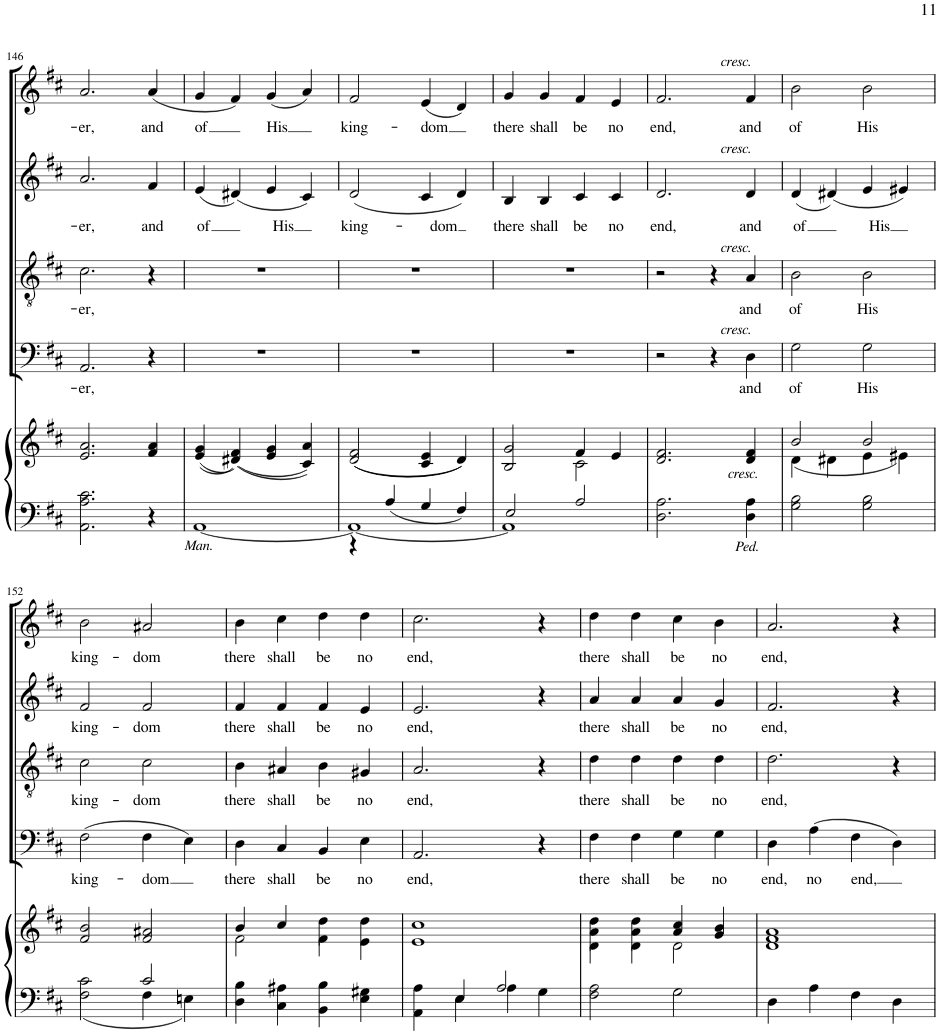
**kern	**kern	**kern	**text	**kern	**text	**kern	**text	**kern	**text
*part5	*part5	*part4	*part4	*part3	*part3	*part2	*part2	*part1	*part1
*staff6	*staff5	*staff4	*staff4	*staff3	*staff3	*staff2	*staff2	*staff1	*staff1
*I"Organ	*	*I"Bass	*	*I"Tenor	*	*I"Alto	*	*I"Soprano	*
!!LO:PB:g=z
*clefF4	*clefG2	*clefF4	*	*clefGv2	*	*clefG2	*	*clefG2	*
*k[f#c#]	*k[f#c#]	*k[f#c#]	*	*k[f#c#]	*	*k[f#c#]	*	*k[f#c#]	*
*M4/4	*M4/4	*M4/4	*	*M4/4	*	*M4/4	*	*M4/4	*
*met(c)	*met(c)	*met(c)	*	*met(c)	*	*met(c)	*	*met(c)	*
=146	=146	=146	=146	=146	=146	=146	=146	=146	=146
!	!	!	!LO:LY:b	!	!LO:LY:b	!	!LO:LY:b	!	!LO:LY:b
2.AA\ 2.A\ 2.c#\	2.e/ 2.a/	2.AA/	-er,	2.c#\	-er,	2.a/	-er,	2.a/	-er,
!	!	!	!	!	!	!	!LO:LY:b	!	!LO:LY:b
4r	4f#/ 4a/	4r	.	4r	.	4f#/	and	(4a/	and
=147	=147	=147	=147	=147	=147	=147	=147	=147	=147
!LO:TX:b:i:t=Man.	!	!	!	!	!	!	!	!	!
!	!	!	!	!	!	!	!LO:LY:b	!	!LO:LY:b
[1AA	((4e/ 4g/	1r	.	1r	.	(4e/	of	4g/	of
.	((4d#X/ 4f#/))	.	.	.	.	(4d#X/)	.	4f#/)	.
!	!	!	!	!	!	!	!LO:LY:b	!	!LO:LY:b
.	4e/ 4g/	.	.	.	.	4e/	His	(4g/	His
.	4c#/ 4a/))	.	.	.	.	4c#/)	.	4a/)	.
=148	=148	=148	=148	=148	=148	=148	=148	=148	=148
*^	*	*	*	*	*	*	*	*	*
!	!	!	!	!	!	!	!	!LO:LY:b	!	!LO:LY:b
1AA_	4r	((2d/ 2f#/	1r	.	1r	.	(2d/	king-	2f#/	king-
.	4A/	.	.	.	.	.	.	.	.	.
!	!	!	!	!	!	!	!	!LO:LY:b	!	!LO:LY:b
.	4G/	4c#/ 4e/	.	.	.	.	4c#/	-dom	(4e/	-dom
.	4F#/	4d/))	.	.	.	.	4d/)	.	4d/)	.
=149	=149	=149	=149	=149	=149	=149	=149	=149	=149	=149
*	*	*^	*	*	*	*	*	*	*	*
!	!	!	!	!	!	!	!	!	!LO:LY:b	!	!LO:LY:b
1AA]	2E/	2g/	2B/	1r	.	1r	.	4B/	there	4g/	there
!	!	!	!	!	!	!	!	!	!LO:LY:b	!	!LO:LY:b
.	.	.	.	.	.	.	.	4B/	shall	4g/	shall
!	!	!	!	!	!	!	!	!	!LO:LY:b	!	!LO:LY:b
.	2A/	4f#/	2c#\	.	.	.	.	4c#/	be	4f#/	be
!	!	!	!	!	!	!	!	!	!LO:LY:b	!	!LO:LY:b
.	.	4e/	.	.	.	.	.	4c#/	no	4e/	no
*v	*v	*	*	*	*	*	*	*	*	*	*
*	*v	*v	*	*	*	*	*	*	*	*
=150	=150	=150	=150	=150	=150	=150	=150	=150	=150
!	!	!	!	!	!	!	!LO:LY:b	!	!LO:LY:b
2.D\ 2.A\	2.d/ 2.f#/	2r	.	2r	.	2.d/	end,	2.f#/	end,
.	.	4r	.	4r	.	.	.	.	.
!	!	!	!	!	!	!	!	!LO:TX:a:i:t=cresc.	!
!	!	!	!	!	!	!LO:TX:a:i:t=cresc.	!	!	!
!	!	!	!	!LO:TX:a:i:t=cresc.	!	!	!	!	!
!	!	!LO:TX:a:i:t=cresc.	!	!	!	!	!	!	!
!	!LO:TX:b:i:t=cresc.	!	!	!	!	!	!	!	!
!LO:TX:b:i:t=Ped.	!	!	!	!	!	!	!	!	!
!	!	!	!LO:LY:b	!	!LO:LY:b	!	!LO:LY:b	!	!LO:LY:b
4D\ 4A\	4d/ 4f#/	4D\	and	4A/	and	4d/	and	4f#/	and
=151	=151	=151	=151	=151	=151	=151	=151	=151	=151
*	*^	*	*	*	*	*	*	*	*
!	!	!	!	!LO:LY:b	!	!LO:LY:b	!	!LO:LY:b	!	!LO:LY:b
2G\ 2B\	2b/	(4d\	2G\	of	2B\	of	(4d/	of	2b\	of
.	.	4d#X\	.	.	.	.	(4d#X/)	.	.	.
!	!	!	!	!LO:LY:b	!	!LO:LY:b	!	!LO:LY:b	!	!LO:LY:b
2G\ 2B\	2b/	4e\	2G\	His	2B\	His	4e/	His	2b\	His
.	.	4e#X\)	.	.	.	.	4e#X/)	.	.	.
!!LO:LB:g=z
=152	=152	=152	=152	=152	=152	=152	=152	=152	=152	=152
*^	*	*	*	*	*	*	*	*	*	*
!	!	!	!	!	!LO:LY:b	!	!LO:LY:b	!	!LO:LY:b	!	!LO:LY:b
*	*	*v	*v	*	*	*	*	*	*	*	*
2c#\	2F#\	2f#/ 2b/	(2F#\	king-	2c#\	king-	2f#/	king-	2b\	king-
!	!	!	!	!LO:LY:b	!	!LO:LY:b	!	!LO:LY:b	!	!LO:LY:b
2c#/	4F#\	2f#/ 2a#X/	4F#\	-dom	2c#\	-dom	2f#/	-dom	2a#X/	-dom
.	4En\	.	4E\)	.	.	.	.	.	.	.
=153	=153	=153	=153	=153	=153	=153	=153	=153	=153	=153
*	*	*^	*	*	*	*	*	*	*	*
!	!	!	!	!	!LO:LY:b	!	!LO:LY:b	!	!LO:LY:b	!	!LO:LY:b
*v	*v	*	*	*	*	*	*	*	*	*	*
4D\ 4B\	4b/	2f#\	4D\	there	4B\	there	4f#/	there	4b\	there
!	!	!	!	!LO:LY:b	!	!LO:LY:b	!	!LO:LY:b	!	!LO:LY:b
4C#\ 4A#X\	4cc#/	.	4C#/	shall	4A#X/	shall	4f#/	shall	4cc#\	shall
!	!	!	!	!LO:LY:b	!	!LO:LY:b	!	!LO:LY:b	!	!LO:LY:b
4BB\ 4B\	4dd\	4f#\	4BB/	be	4B\	be	4f#/	be	4dd\	be
!	!	!	!	!LO:LY:b	!	!LO:LY:b	!	!LO:LY:b	!	!LO:LY:b
4E\ 4G#X\	4dd\	4e\	4E\	no	4G#X/	no	4e/	no	4dd\	no
=154	=154	=154	=154	=154	=154	=154	=154	=154	=154	=154
*^	*	*	*	*	*	*	*	*	*	*
!	!	!	!	!	!LO:LY:b	!	!LO:LY:b	!	!LO:LY:b	!	!LO:LY:b
*	*	*v	*v	*	*	*	*	*	*	*	*
4A\	4AA\	1e 1cc#	2.AA/	end,	2.A/	end,	2.e/	end,	2.cc#\	end,
4E/	4E\	.	.	.	.	.	.	.	.	.
2A/	4A\	.	.	.	.	.	.	.	.	.
.	4G\	.	4r	.	4r	.	4r	.	4r	.
=155	=155	=155	=155	=155	=155	=155	=155	=155	=155	=155
*	*	*^	*	*	*	*	*	*	*	*
!	!	!	!	!	!LO:LY:b	!	!LO:LY:b	!	!LO:LY:b	!	!LO:LY:b
*v	*v	*	*	*	*	*	*	*	*	*	*
2F#\ 2A\	4a\ 4dd\	4d\	4F#\	there	4d\	there	4a/	there	4dd\	there
!	!	!	!	!LO:LY:b	!	!LO:LY:b	!	!LO:LY:b	!	!LO:LY:b
.	4a\ 4dd\	4d\	4F#\	shall	4d\	shall	4a/	shall	4dd\	shall
!	!	!	!	!LO:LY:b	!	!LO:LY:b	!	!LO:LY:b	!	!LO:LY:b
2G\	4a/ 4cc#/	2d\	4G\	be	4d\	be	4a/	be	4cc#\	be
!	!	!	!	!LO:LY:b	!	!LO:LY:b	!	!LO:LY:b	!	!LO:LY:b
.	4g/ 4b/	.	4G\	no	4d\	no	4g/	no	4b\	no
*	*v	*v	*	*	*	*	*	*	*	*
=156	=156	=156	=156	=156	=156	=156	=156	=156	=156
!	!	!	!LO:LY:b	!	!LO:LY:b	!	!LO:LY:b	!	!LO:LY:b
4D\	1d 1f# 1a	4D\	end,	2.d\	end,	2.f#/	end,	2.a/	end,
!	!	!	!LO:LY:b	!	!	!	!	!	!
4A\	.	(4A\	no	.	.	.	.	.	.
!	!	!	!LO:LY:b	!	!	!	!	!	!
4F#\	.	4F#\	end,	.	.	.	.	.	.
4D\	.	4D\)	.	4r	.	4r	.	4r	.
=	=	=	=	=	=	=	=	=	=
*-	*-	*-	*-	*-	*-	*-	*-	*-	*-
